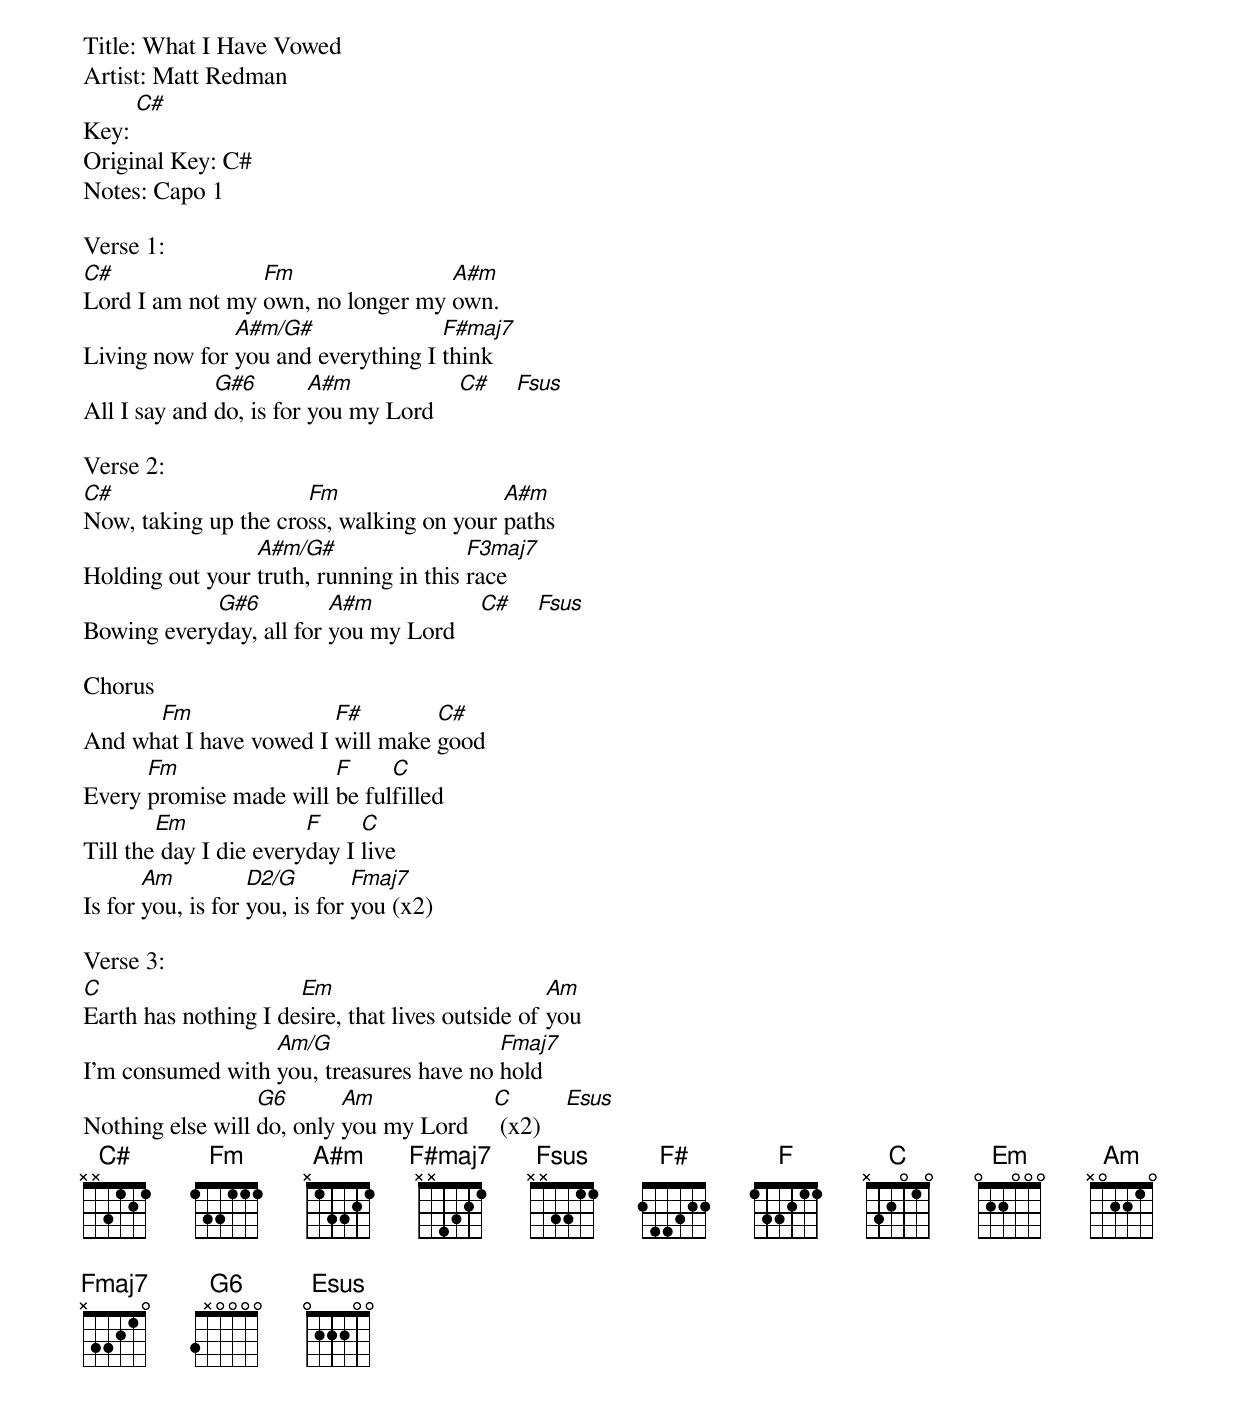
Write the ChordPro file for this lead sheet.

Title: What I Have Vowed
Artist: Matt Redman
Key: [C#]
Original Key: C#
Notes: Capo 1

Verse 1:
[C#]Lord I am not my [Fm]own, no longer my [A#m]own.
Living now for [A#m/G#]you and everything I [F#maj7]think
All I say and [G#6]do, is for [A#m]you my Lord    [C#]    [Fsus]

Verse 2:
[C#]Now, taking up the cro[Fm]ss, walking on your [A#m]paths
Holding out your [A#m/G#]truth, running in this [F3maj7]race
Bowing every[G#6]day, all for [A#m]you my Lord    [C#]    [Fsus]

Chorus
And wh[Fm]at I have vowed I [F#]will make [C#]good
Every [Fm]promise made will [F]be ful[C]filled
Till the[Em] day I die every[F]day I [C]live
Is for [Am]you, is for [D2/G]you, is for [Fmaj7]you (x2)

Verse 3:
[C]Earth has nothing I de[Em]sire, that lives outside of [Am]you
I'm consumed with [Am/G]you, treasures have no [Fmaj7]hold
Nothing else will [G6]do, only [Am]you my Lord    [C] (x2)    [Esus]
